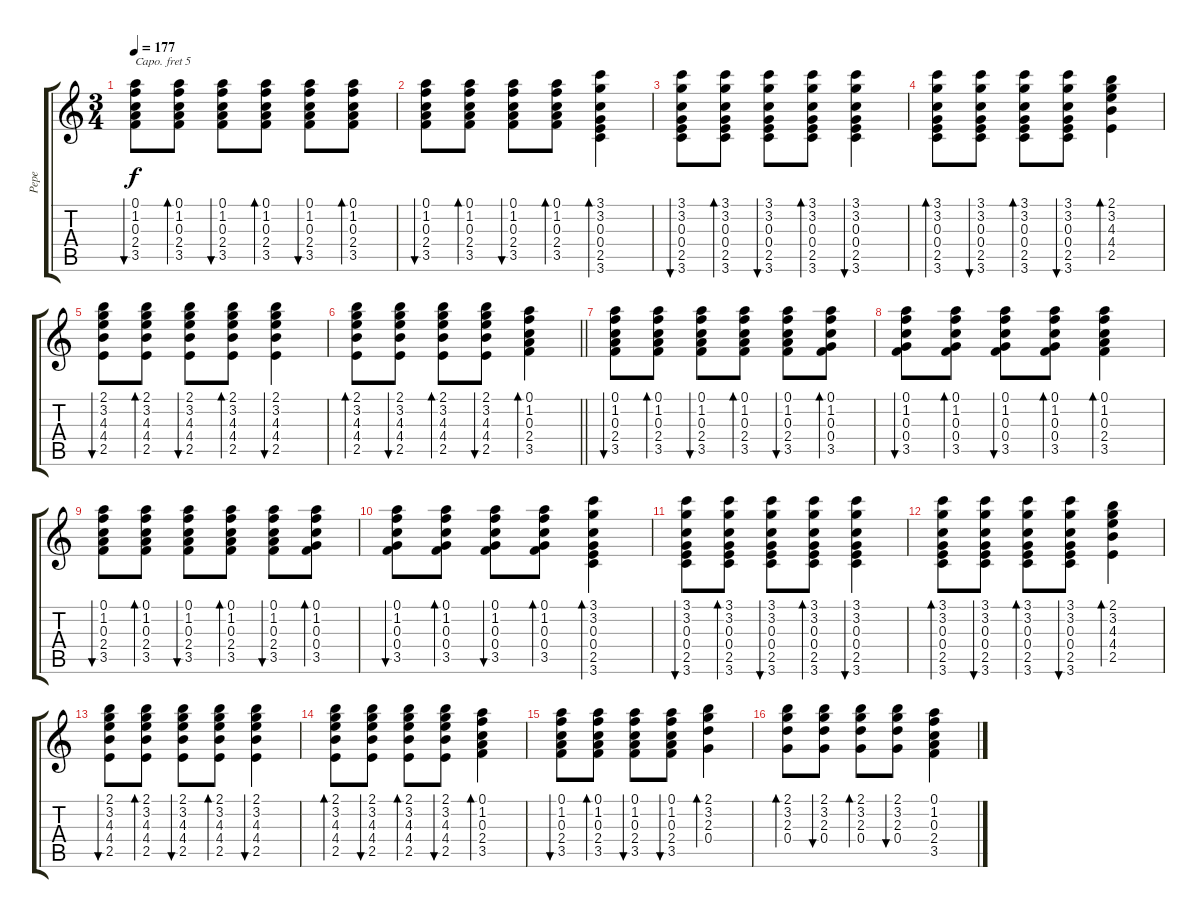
\track ("Pepe" "Pepe") {instrument acousticguitarsteel}
\staff {score tabs}
\capo 5
\tuning (E4 B3 G3 D3 A2 E2) {hide}
\ts (3 4)
\tempo 177
\clef g2
\ks c
(0.1 1.2 0.3 2.4 3.5).8{bu 60 dy f} (0.1 1.2 0.3 2.4 3.5).8{bd 60} (0.1 1.2 0.3 2.4 3.5).8{bu 60} (0.1 1.2 0.3 2.4 3.5).8{bd 60} (0.1 1.2 0.3 2.4 3.5).8{bu 60} (0.1 1.2 0.3 2.4 3.5).8{bd 60} |
(0.1 1.2 0.3 2.4 3.5).8{bu 60} (0.1 1.2 0.3 2.4 3.5).8{bd 60} (0.1 1.2 0.3 2.4 3.5).8{bu 60} (0.1 1.2 0.3 2.4 3.5).8{bd 60} (3.1 3.2 0.3 0.4 2.5 3.6).4{bd 60} |
(3.1 3.2 0.3 0.4 2.5 3.6).8{bu 60} (3.1 3.2 0.3 0.4 2.5 3.6).8{bd 60} (3.1 3.2 0.3 0.4 2.5 3.6).8{bu 60} (3.1 3.2 0.3 0.4 2.5 3.6).8{bd 60} (3.1 3.2 0.3 0.4 2.5 3.6).4{bu 60} |
(3.1 3.2 0.3 0.4 2.5 3.6).8{bd 60} (3.1 3.2 0.3 0.4 2.5 3.6).8{bu 60} (3.1 3.2 0.3 0.4 2.5 3.6).8{bd 60} (3.1 3.2 0.3 0.4 2.5 3.6).8{bu 60} (2.1 3.2 4.3 4.4 2.5).4{bd 60} |
(2.1 3.2 4.3 4.4 2.5).8{bu 60} (2.1 3.2 4.3 4.4 2.5).8{bd 60} (2.1 3.2 4.3 4.4 2.5).8{bu 60} (2.1 3.2 4.3 4.4 2.5).8{bd 60} (2.1 3.2 4.3 4.4 2.5).4{bu 60} |
\barLineRight lightlight
(2.1 3.2 4.3 4.4 2.5).8{bd 60} (2.1 3.2 4.3 4.4 2.5).8{bu 60} (2.1 3.2 4.3 4.4 2.5).8{bd 60} (2.1 3.2 4.3 4.4 2.5).8{bu 60} (0.1 1.2 0.3 2.4 3.5).4{bd 60} |
(0.1 1.2 0.3 2.4 3.5).8{bu 60} (0.1 1.2 0.3 2.4 3.5).8{bd 60} (0.1 1.2 0.3 2.4 3.5).8{bu 60} (0.1 1.2 0.3 2.4 3.5).8{bd 60} (0.1 1.2 0.3 2.4 3.5).8{bu 60} (0.1 1.2 0.3 0.4 3.5).8{bd 60} |
(0.1 1.2 0.3 0.4 3.5).8{bu 60} (0.1 1.2 0.3 0.4 3.5).8{bd 60} (0.1 1.2 0.3 0.4 3.5).8{bu 60} (0.1 1.2 0.3 0.4 3.5).8{bd 60} (0.1 1.2 0.3 2.4 3.5).4{bd 60} |
(0.1 1.2 0.3 2.4 3.5).8{bu 60} (0.1 1.2 0.3 2.4 3.5).8{bd 60} (0.1 1.2 0.3 2.4 3.5).8{bu 60} (0.1 1.2 0.3 2.4 3.5).8{bd 60} (0.1 1.2 0.3 2.4 3.5).8{bu 60} (0.1 1.2 0.3 0.4 3.5).8{bd 60} |
(0.1 1.2 0.3 0.4 3.5).8{bu 60} (0.1 1.2 0.3 0.4 3.5).8{bd 60} (0.1 1.2 0.3 0.4 3.5).8{bu 60} (0.1 1.2 0.3 0.4 3.5).8{bd 60} (3.1 3.2 0.3 0.4 2.5 3.6).4{bd 60} |
(3.1 3.2 0.3 0.4 2.5 3.6).8{bu 60} (3.1 3.2 0.3 0.4 2.5 3.6).8{bd 60} (3.1 3.2 0.3 0.4 2.5 3.6).8{bu 60} (3.1 3.2 0.3 0.4 2.5 3.6).8{bd 60} (3.1 3.2 0.3 0.4 2.5 3.6).4{bu 60} |
(3.1 3.2 0.3 0.4 2.5 3.6).8{bd 60} (3.1 3.2 0.3 0.4 2.5 3.6).8{bu 60} (3.1 3.2 0.3 0.4 2.5 3.6).8{bd 60} (3.1 3.2 0.3 0.4 2.5 3.6).8{bu 60} (2.1 3.2 4.3 4.4 2.5).4{bd 60} |
(2.1 3.2 4.3 4.4 2.5).8{bu 60} (2.1 3.2 4.3 4.4 2.5).8{bd 60} (2.1 3.2 4.3 4.4 2.5).8{bu 60} (2.1 3.2 4.3 4.4 2.5).8{bd 60} (2.1 3.2 4.3 4.4 2.5).4{bu 60} |
(2.1 3.2 4.3 4.4 2.5).8{bd 60} (2.1 3.2 4.3 4.4 2.5).8{bu 60} (2.1 3.2 4.3 4.4 2.5).8{bd 60} (2.1 3.2 4.3 4.4 2.5).8{bu 60} (0.1 1.2 0.3 2.4 3.5).4{bd 60} |
(0.1 1.2 0.3 2.4 3.5).8{bu 60} (0.1 1.2 0.3 2.4 3.5).8{bd 60} (0.1 1.2 0.3 2.4 3.5).8{bu 60} (0.1 1.2 0.3 2.4 3.5).8{bu 60} (2.1 3.2 2.3 0.4).4{bd 60} |
(2.1 3.2 2.3 0.4).8{bd 60} (2.1 3.2 2.3 0.4).8{bu 60} (2.1 3.2 2.3 0.4).8{bd 60} (2.1 3.2 2.3 0.4).8{bu 60} (0.1 1.2 0.3 2.4 3.5).4
